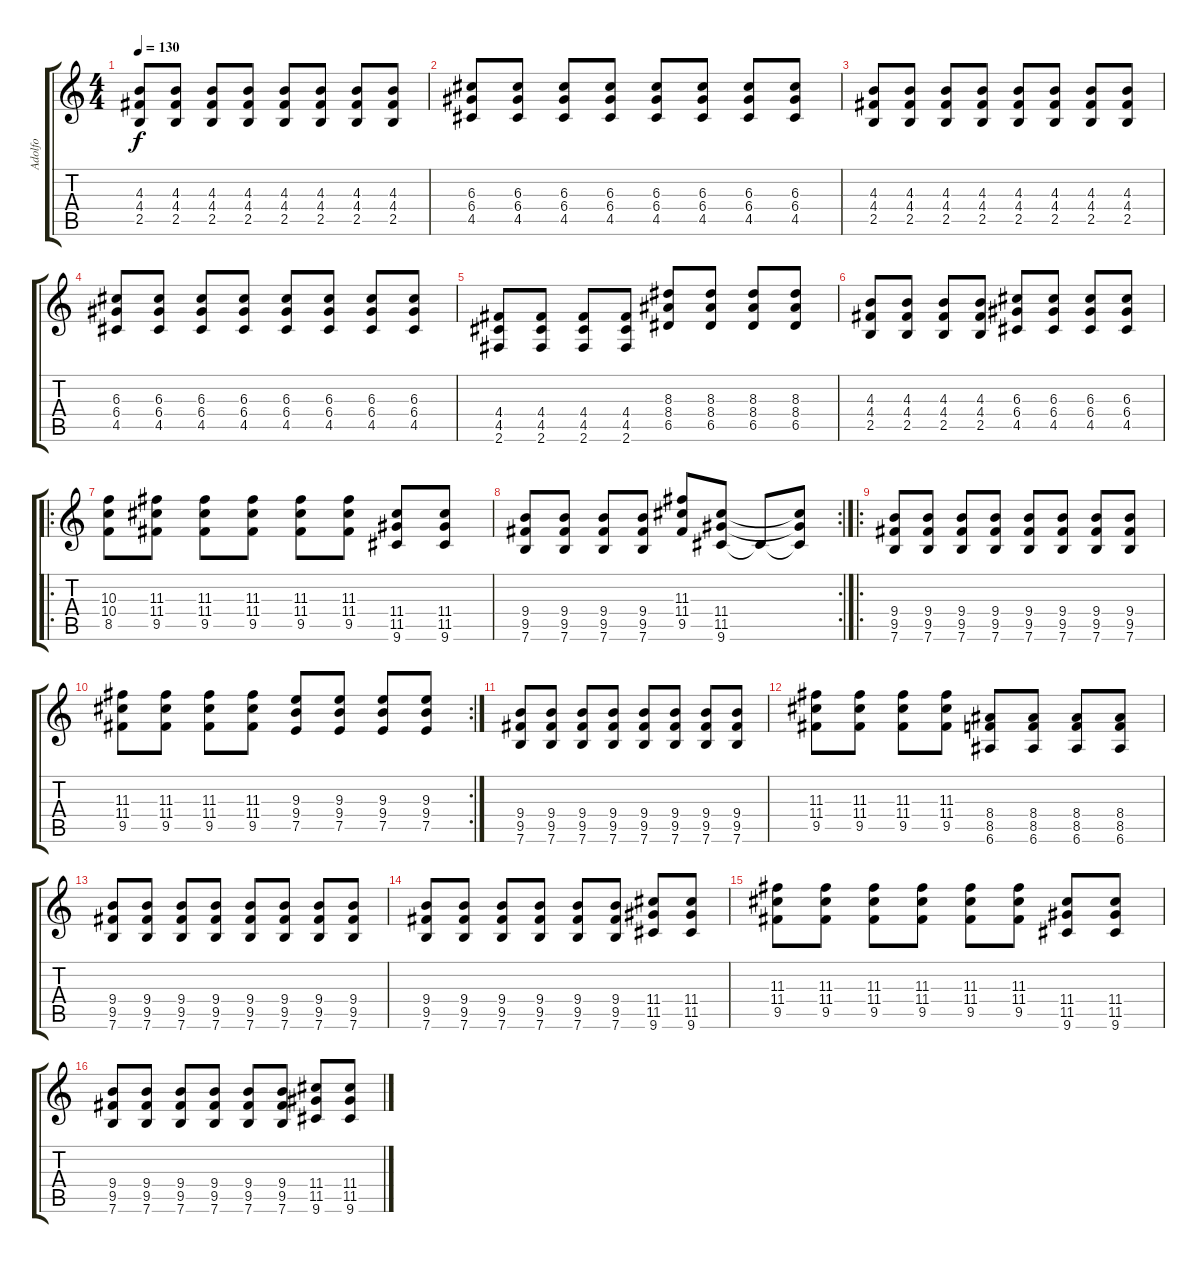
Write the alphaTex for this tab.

\track ("Adolfo" "Adolfo") {instrument overdrivenguitar}
\staff {score tabs}
\tuning (E4 B3 G3 D3 A2 E2) {hide}
\ts (4 4)
\tempo 130
\clef g2
\ks c
(4.3 4.4 2.5).8{dy f instrument overdrivenguitar} (4.3 4.4 2.5).8 (4.3 4.4 2.5).8 (4.3 4.4 2.5).8 (4.3 4.4 2.5).8 (4.3 4.4 2.5).8 (4.3 4.4 2.5).8 (4.3 4.4 2.5).8 |
(6.3 6.4 4.5).8 (6.3 6.4 4.5).8 (6.3 6.4 4.5).8 (6.3 6.4 4.5).8 (6.3 6.4 4.5).8 (6.3 6.4 4.5).8 (6.3 6.4 4.5).8 (6.3 6.4 4.5).8 |
(4.3 4.4 2.5).8 (4.3 4.4 2.5).8 (4.3 4.4 2.5).8 (4.3 4.4 2.5).8 (4.3 4.4 2.5).8 (4.3 4.4 2.5).8 (4.3 4.4 2.5).8 (4.3 4.4 2.5).8 |
(6.3 6.4 4.5).8 (6.3 6.4 4.5).8 (6.3 6.4 4.5).8 (6.3 6.4 4.5).8 (6.3 6.4 4.5).8 (6.3 6.4 4.5).8 (6.3 6.4 4.5).8 (6.3 6.4 4.5).8 |
(4.4 4.5 2.6).8 (4.4 4.5 2.6).8 (4.4 4.5 2.6).8 (4.4 4.5 2.6).8 (8.3 8.4 6.5).8 (8.3 8.4 6.5).8 (8.3 8.4 6.5).8 (8.3 8.4 6.5).8 |
(4.3 4.4 2.5).8 (4.3 4.4 2.5).8 (4.3 4.4 2.5).8 (4.3 4.4 2.5).8 (6.3 6.4 4.5).8 (6.3 6.4 4.5).8 (6.3 6.4 4.5).8 (6.3 6.4 4.5).8 |
\ro
(10.3 10.4 8.5).8 (11.3 11.4 9.5).8 (11.3 11.4 9.5).8 (11.3 11.4 9.5).8 (11.3 11.4 9.5).8 (11.3 11.4 9.5).8 (11.4 11.5 9.6).8 (11.4 11.5 9.6).8 |
\rc 2
(9.4 9.5 7.6).8 (9.4 9.5 7.6).8 (9.4 9.5 7.6).8 (9.4 9.5 7.6).8 (11.3 11.4 9.5).8 (11.4 11.5 9.6).8 9.6{t}.8 (11.4{t} 11.5{t} 9.6{t}).8 |
\ro
(9.4 9.5 7.6).8 (9.4 9.5 7.6).8 (9.4 9.5 7.6).8 (9.4 9.5 7.6).8 (9.4 9.5 7.6).8 (9.4 9.5 7.6).8 (9.4 9.5 7.6).8 (9.4 9.5 7.6).8 |
\rc 2
(11.3 11.4 9.5).8 (11.3 11.4 9.5).8 (11.3 11.4 9.5).8 (11.3 11.4 9.5).8 (9.3 9.4 7.5).8 (9.3 9.4 7.5).8 (9.3 9.4 7.5).8 (9.3 9.4 7.5).8 |
(9.4 9.5 7.6).8 (9.4 9.5 7.6).8 (9.4 9.5 7.6).8 (9.4 9.5 7.6).8 (9.4 9.5 7.6).8 (9.4 9.5 7.6).8 (9.4 9.5 7.6).8 (9.4 9.5 7.6).8 |
(11.3 11.4 9.5).8 (11.3 11.4 9.5).8 (11.3 11.4 9.5).8 (11.3 11.4 9.5).8 (8.4 8.5 6.6).8 (8.4 8.5 6.6).8 (8.4 8.5 6.6).8 (8.4 8.5 6.6).8 |
(9.4 9.5 7.6).8 (9.4 9.5 7.6).8 (9.4 9.5 7.6).8 (9.4 9.5 7.6).8 (9.4 9.5 7.6).8 (9.4 9.5 7.6).8 (9.4 9.5 7.6).8 (9.4 9.5 7.6).8 |
(9.4 9.5 7.6).8 (9.4 9.5 7.6).8 (9.4 9.5 7.6).8 (9.4 9.5 7.6).8 (9.4 9.5 7.6).8 (9.4 9.5 7.6).8 (11.4 11.5 9.6).8 (11.4 11.5 9.6).8 |
(11.3 11.4 9.5).8 (11.3 11.4 9.5).8 (11.3 11.4 9.5).8 (11.3 11.4 9.5).8 (11.3 11.4 9.5).8 (11.3 11.4 9.5).8 (11.4 11.5 9.6).8 (11.4 11.5 9.6).8 |
(9.4 9.5 7.6).8 (9.4 9.5 7.6).8 (9.4 9.5 7.6).8 (9.4 9.5 7.6).8 (9.4 9.5 7.6).8 (9.4 9.5 7.6).8 (11.4 11.5 9.6).8 (11.4 11.5 9.6).8
